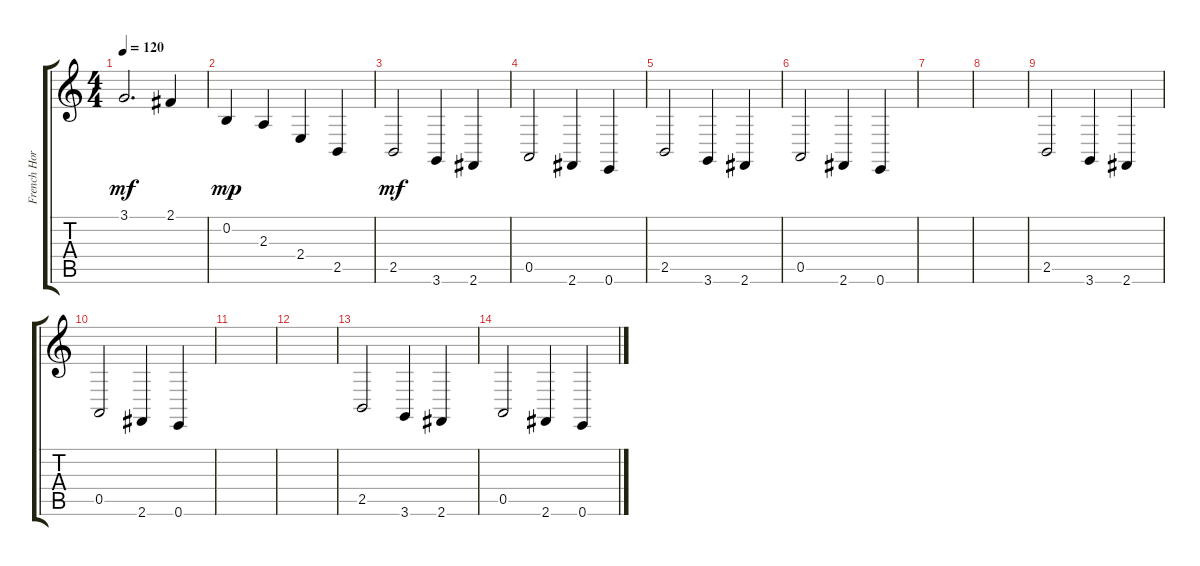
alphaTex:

\track ("French Horn" "French Hor") {instrument frenchhorn}
\staff {score tabs}
\tuning (E4 B3 G3 D3 A2 E2) {hide}
\ts (4 4)
\tempo 120
\clef g2
\ks c
3.1.2{d dy mf} 2.1.4 |
0.2.4{dy mp} 2.3.4 2.4.4 2.5.4 |
2.5.2{dy mf} 3.6.4 2.6.4 |
0.5.2 2.6.4 0.6.4 |
2.5.2 3.6.4 2.6.4 |
0.5.2 2.6.4 0.6.4 |
|
|
2.5.2 3.6.4 2.6.4 |
0.5.2 2.6.4 0.6.4 |
|
|
2.5.2 3.6.4 2.6.4 |
0.5.2 2.6.4 0.6.4
